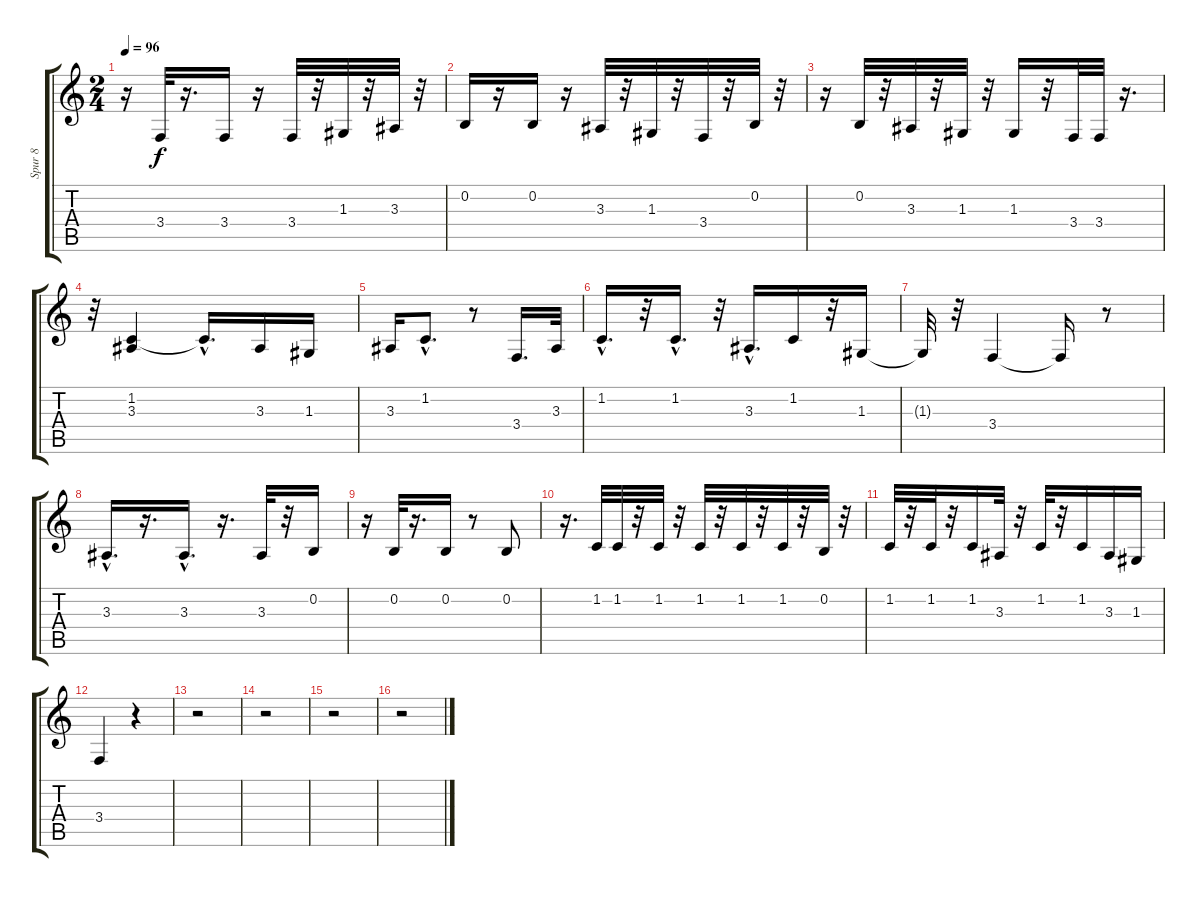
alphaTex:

\track ("Spur 8" "Spur 8") {instrument tenorsax}
\staff {score tabs}
\tuning (E4 B3 G3 D3 A2 E2) {hide}
\ts (2 4)
\tempo 96
\clef g2
\ks c
r.16{dy f} 3.4.32 r.16{d} 3.4.16 r.16 3.4.32 r.32 1.3.32 r.32 3.3.32 r.32 |
0.2.16 r.16 0.2.16 r.16 3.3.32 r.32 1.3.32 r.32 3.4.32 r.32 0.2.32 r.32 |
r.16 0.2.32 r.32 3.3.32 r.32 1.3.32 r.32 1.3.16 r.32 3.4.32 3.4.32 r.16{d} |
r.32 (1.2 3.3).4 1.2{hac t}.16{d} 3.3.16 1.3.16 |
3.3.16 1.2{hac}.8{d} r.8 3.4.16{d} 3.3.32 |
1.2{hac}.16{d} r.32 1.2{hac}.16{d} r.32 3.3{hac}.16{d} 1.2.16 r.32 1.3.16 |
1.3{t}.32 r.32 3.4.4 3.4{t}.16 r.8 |
3.3{hac}.16{d} r.16{d} 3.3{hac}.16{d} r.16{d} 3.3.32 r.32 0.2.16 |
r.16 0.2.32 r.16{d} 0.2.16 r.8 0.2.8 |
r.16{d} 1.2.32 1.2.32 r.32 1.2.32 r.32 1.2.32 r.32 1.2.32 r.32 1.2.32 r.32 0.2.32 r.32 |
1.2.32 r.32 1.2.32 r.32 1.2.16 3.3.32 r.32 1.2.32 r.32 1.2.16 3.3.16 1.3.16 |
3.4.4 r.4 |
r.2 |
r.2 |
r.2 |
r.2
